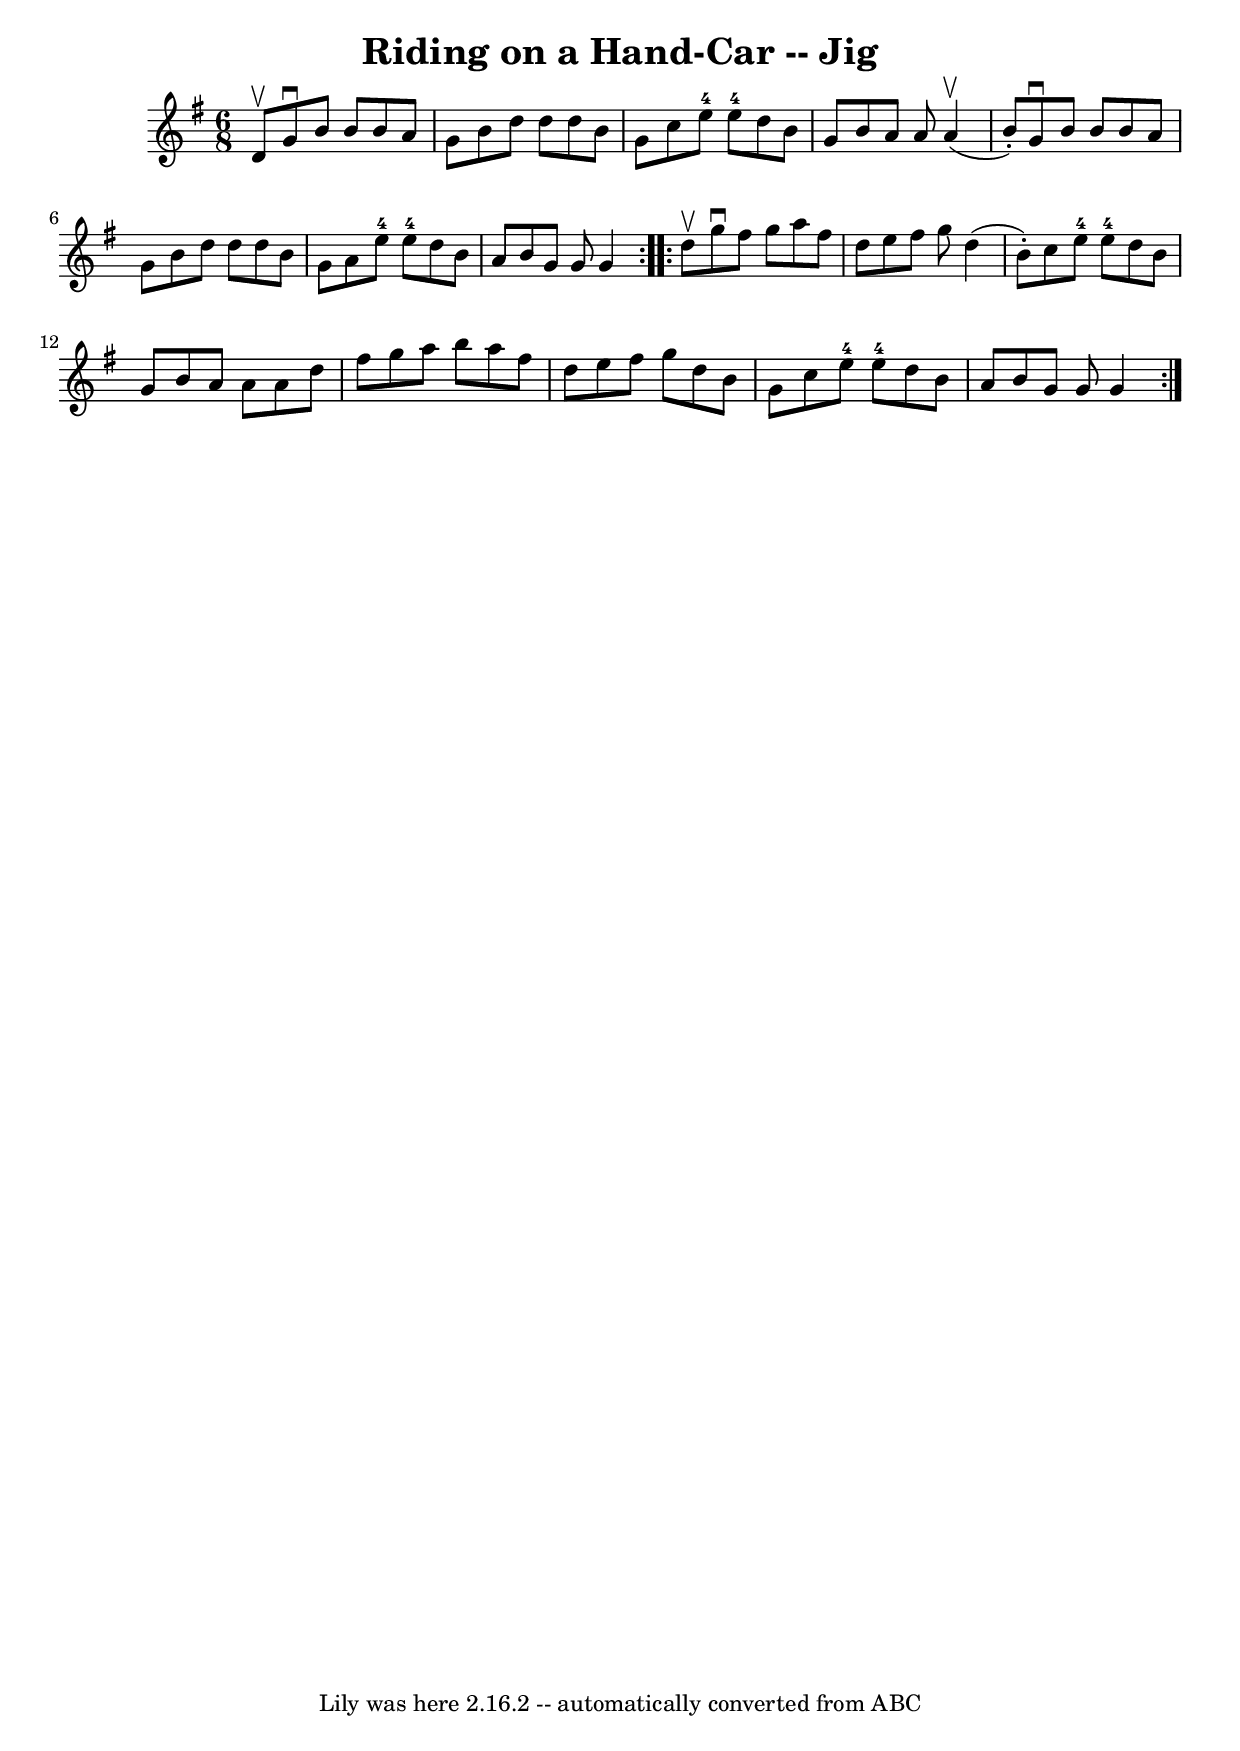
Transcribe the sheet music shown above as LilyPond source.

\version "2.16.2"
\include "Mammoth.ily"
\header {
  %% book = "Ryan's Mammoth Collection"
  crossRefNumber = "1"
  footnotes = ""
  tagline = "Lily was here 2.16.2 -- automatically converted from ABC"
  title = "Riding on a Hand-Car -- Jig"

}
voicedefault =  {



  \repeat volta 2 {

    \time 6/8 
    \key g \major
    d'8^\upbow |
    g'8^\downbow b'8 b'8    
    b'8 a'8 g'8  |
    b'8 d''8 d''8 d''8 b'8 g'8  
    |
    c''8 e''8-4 e''8-4 d''8 b'8 g'8  |
    b'8   
    a'8 a'8 a'4^\upbow(b'8 -.) |
    g'8^\downbow b'8 b'8 
    b'8 a'8 g'8  |
    b'8 d''8 d''8 d''8 b'8 g'8  
    |
    a'8 e''8-4 e''8-4 d''8 b'8 a'8  |
    b'8    
    g'8 g'8 g'4  
  } 
  \repeat volta 2 {
    d''8^\upbow |
    g''8 ^\downbow fis''8 g''8 a''8 fis''8 d''8  |
    e''8 fis''8 
    g''8 d''4 (b'8 -.) |
    c''8 e''8-4 e''8-4 d''8   
    b'8 g'8  |
    b'8 a'8 a'8 a'8 d''8 fis''8  |
    
    g''8 a''8 b''8 a''8 fis''8 d''8  |
    e''8 fis''8    
    g''8 d''8 b'8 g'8  |
    c''8 e''8-4 e''8-4 d''8    
    b'8 a'8  |
    b'8 g'8 g'8 g'4  
  }   

}

\score{
  <<

    \context Staff="default"
    {
      \voicedefault 
      
    }

  >>
  \layout {
    
  }
  \midi {
  }

}
